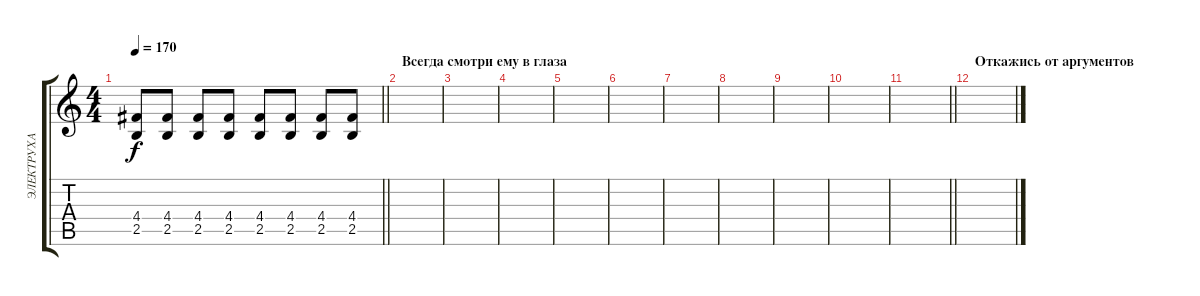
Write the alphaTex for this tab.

\track ("ЭЛЕКТРУХА" "ЭЛЕКТРУХА") {instrument overdrivenguitar}
\staff {score tabs}
\tuning (E4 B3 G3 D3 A2 E2) {hide}
\ts (4 4)
\tempo 170
\clef g2
\barLineRight lightlight
\ks c
(4.4 2.5).8{dy f} (4.4 2.5).8 (4.4 2.5).8 (4.4 2.5).8 (4.4 2.5).8 (4.4 2.5).8 (4.4 2.5).8 (4.4 2.5).8 |
\section ("" "Всегда смотри ему в глаза")
|
|
|
|
|
|
|
|
|
\barLineRight lightlight
|
\section ("" "Откажись от аргументов")
